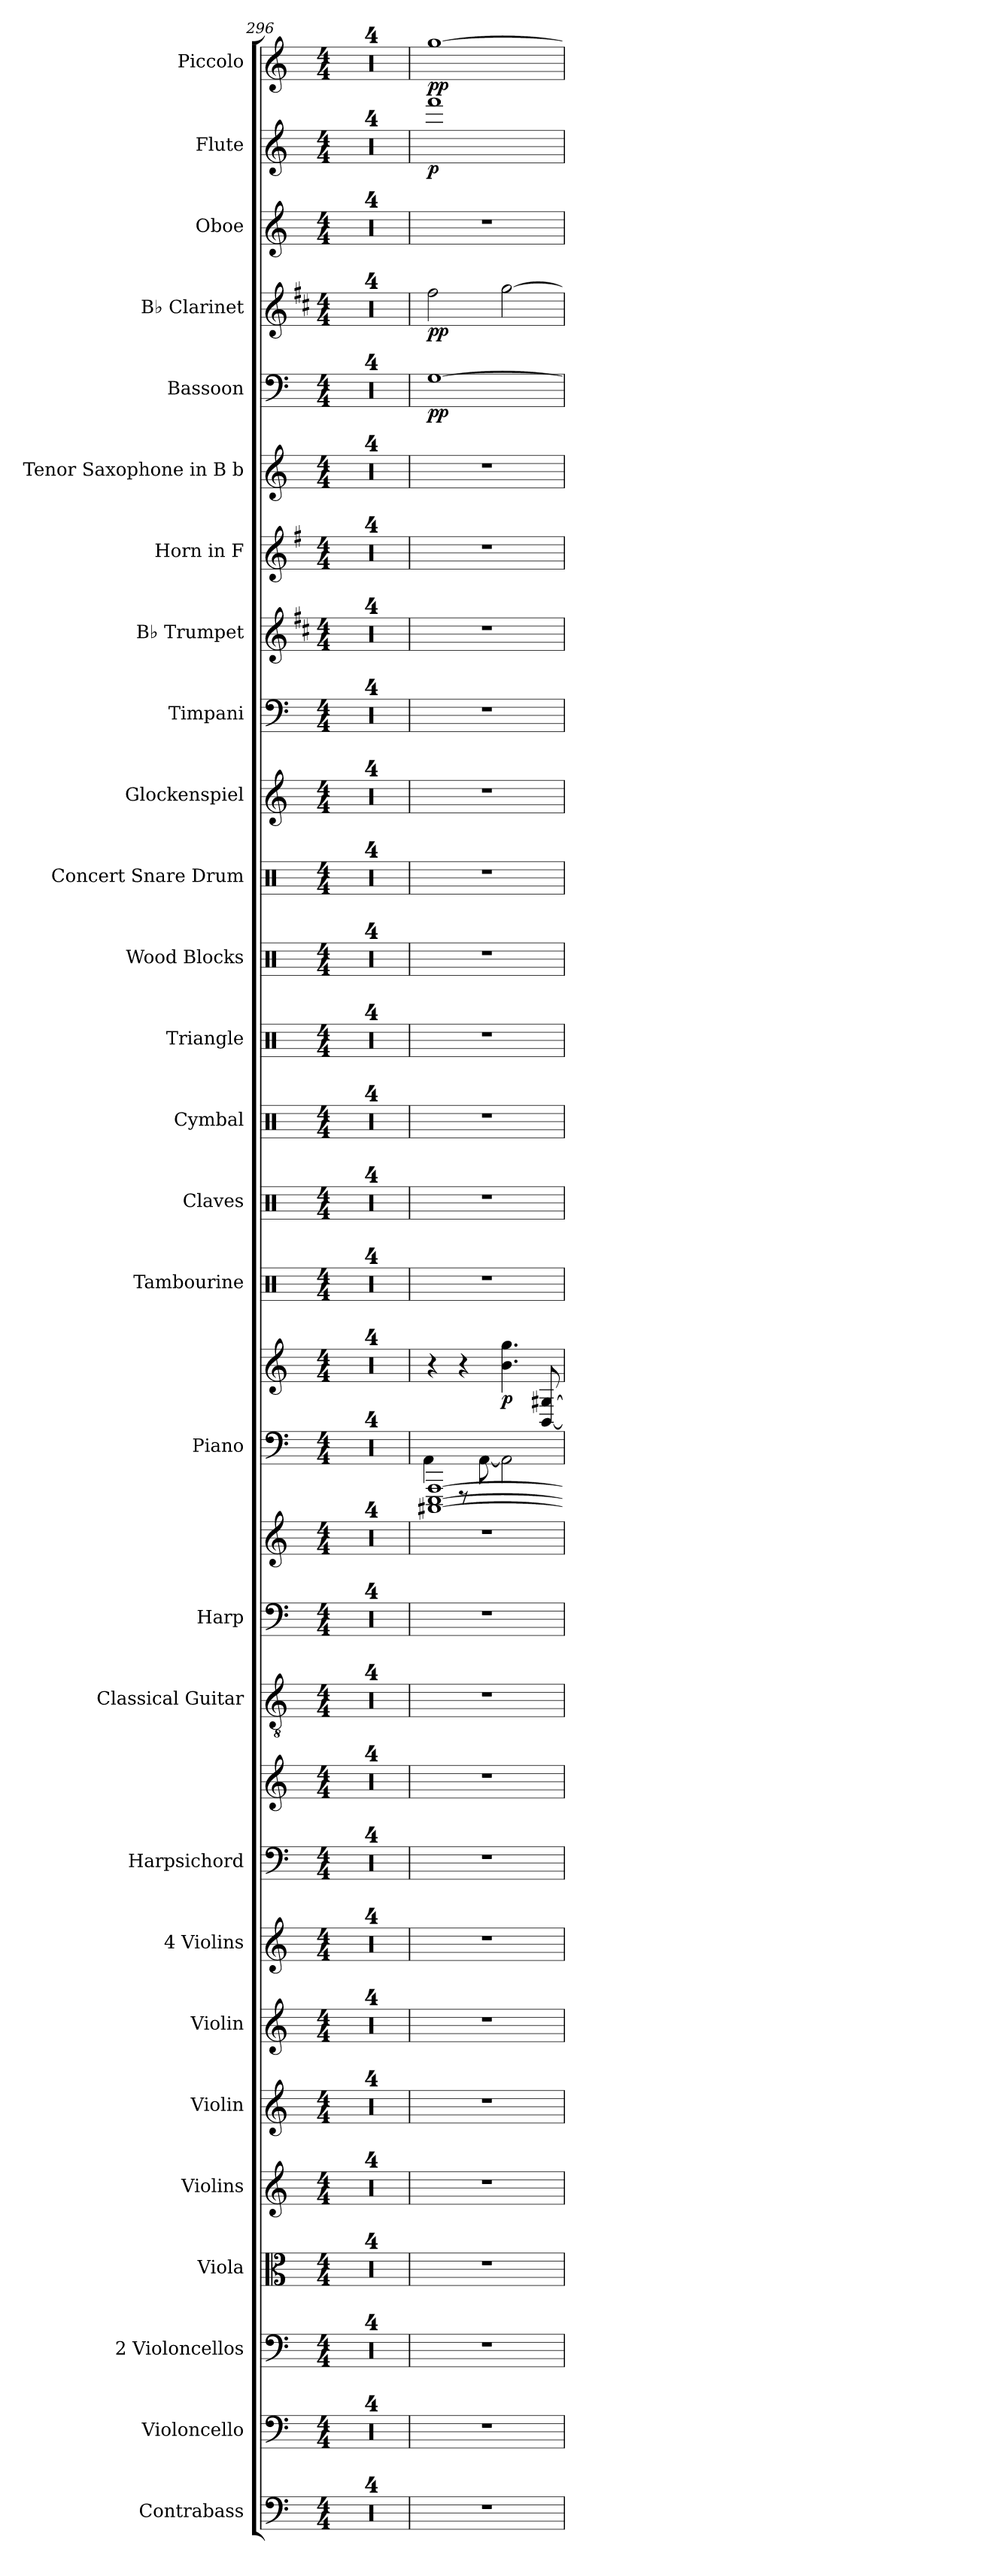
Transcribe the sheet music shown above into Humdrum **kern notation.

**kern	**kern	**kern	**kern	**kern	**kern	**kern	**kern	**kern	**kern	**kern	**kern	**kern	**kern	**kern	**dynam	**kern	**kern	**kern	**kern	**kern	**kern	**kern	**kern	**kern	**kern	**kern	**kern	**dynam	**kern	**dynam	**kern	**kern	**dynam	**kern	**dynam
*part28	*part27	*part26	*part25	*part24	*part23	*part22	*part21	*part20	*part20	*part19	*part18	*part18	*part17	*part17	*part17	*part16	*part15	*part14	*part13	*part12	*part11	*part10	*part9	*part8	*part7	*part6	*part5	*part5	*part4	*part4	*part3	*part2	*part2	*part1	*part1
*staff31	*staff30	*staff29	*staff28	*staff27	*staff26	*staff25	*staff24	*staff23	*staff22	*staff21	*staff20	*staff19	*staff18	*staff17	*staff17/18	*staff16	*staff15	*staff14	*staff13	*staff12	*staff11	*staff10	*staff9	*staff8	*staff7	*staff6	*staff5	*staff5	*staff4	*staff4	*staff3	*staff2	*staff2	*staff1	*staff1
*I"Contrabass	*I"Violoncello	*I"2 Violoncellos	*I"Viola	*I"Violins	*I"Violin	*I"Violin	*I"4 Violins	*I"Harpsichord	*	*I"Classical Guitar	*I"Harp	*	*I"Piano	*	*	*I"Tambourine	*I"Claves	*I"Cymbal	*I"Triangle	*I"Wood Blocks	*I"Concert Snare Drum	*I"Glockenspiel	*I"Timpani	*I"B♭ Trumpet	*I"Horn in F	*I"Tenor Saxophone in B b	*I"Bassoon	*	*I"B♭ Clarinet	*	*I"Oboe	*I"Flute	*	*I"Piccolo	*
*I'Cb.	*I'Vc.	*I'2 Vc.	*I'Vla.	*I'Vlns.	*I'Vln.	*I'Vln.	*I'4 Vlns.	*I'Hch.	*	*I'Guit.	*I'Hrp.	*	*I'Pno.	*	*	*I'Tamb.	*I'Clv.	*I'Cym.	*I'Trgl.	*I'Wd. Bl.	*I'Con. Sn.	*I'Glock.	*I'Timp.	*I'B♭ Tpt.	*	*I'T. Sax. Bb	*I'Bsn.	*	*I'B♭ Cl.	*	*I'Ob.	*I'Fl.	*	*I'Picc.	*
*clefF4	*clefF4	*clefF4	*clefC3	*clefG2	*clefG2	*clefG2	*clefG2	*clefF4	*clefG2	*clefGv2	*clefF4	*clefG2	*clefF4	*clefG2	*	*clefX	*clefX	*clefX	*clefX	*clefX	*clefX	*clefG2	*clefF4	*clefG2	*clefG2	*clefG2	*clefF4	*	*clefG2	*	*clefG2	*clefG2	*	*clefG2	*
*ITrd7c12	*	*	*	*	*	*	*	*	*	*	*	*	*	*	*	*	*	*	*	*	*	*ITrd-14c-24	*	*ITrd1c2	*ITrd4c7	*ITrd8c14	*	*	*ITrd1c2	*	*	*	*	*ITrd-7c-12	*
*k[]	*k[]	*k[]	*k[]	*k[]	*k[]	*k[]	*k[]	*k[]	*k[]	*k[]	*k[]	*k[]	*k[]	*k[]	*	*k[]	*k[]	*k[]	*k[]	*k[]	*k[]	*k[]	*k[]	*k[]	*k[]	*k[]	*k[]	*	*k[]	*	*k[]	*k[]	*	*k[]	*
*M4/4	*M4/4	*M4/4	*M4/4	*M4/4	*M4/4	*M4/4	*M4/4	*M4/4	*M4/4	*M4/4	*M4/4	*M4/4	*M4/4	*M4/4	*	*M4/4	*M4/4	*M4/4	*M4/4	*M4/4	*M4/4	*M4/4	*M4/4	*M4/4	*M4/4	*M4/4	*M4/4	*	*M4/4	*	*M4/4	*M4/4	*	*M4/4	*
=296	=296	=296	=296	=296	=296	=296	=296	=296	=296	=296	=296	=296	=296	=296	=296	=296	=296	=296	=296	=296	=296	=296	=296	=296	=296	=296	=296	=296	=296	=296	=296	=296	=296	=296	=296
1r	1r	1r	1r	1r	1r	1r	1r	1r	1r	1r	1r	1r	1r	1r	.	1r	1r	1r	1r	1r	1r	1r	1r	1r	1r	1r	1r	.	1r	.	1r	1r	.	1r	.
=297	=297	=297	=297	=297	=297	=297	=297	=297	=297	=297	=297	=297	=297	=297	=297	=297	=297	=297	=297	=297	=297	=297	=297	=297	=297	=297	=297	=297	=297	=297	=297	=297	=297	=297	=297
1r	1r	1r	1r	1r	1r	1r	1r	1r	1r	1r	1r	1r	1r	1r	.	1r	1r	1r	1r	1r	1r	1r	1r	1r	1r	1r	1r	.	1r	.	1r	1r	.	1r	.
!!LO:PB:g=z
=298	=298	=298	=298	=298	=298	=298	=298	=298	=298	=298	=298	=298	=298	=298	=298	=298	=298	=298	=298	=298	=298	=298	=298	=298	=298	=298	=298	=298	=298	=298	=298	=298	=298	=298	=298
1r	1r	1r	1r	1r	1r	1r	1r	1r	1r	1r	1r	1r	1r	1r	.	1r	1r	1r	1r	1r	1r	1r	1r	1r	1r	1r	1r	.	1r	.	1r	1r	.	1r	.
=299	=299	=299	=299	=299	=299	=299	=299	=299	=299	=299	=299	=299	=299	=299	=299	=299	=299	=299	=299	=299	=299	=299	=299	=299	=299	=299	=299	=299	=299	=299	=299	=299	=299	=299	=299
1r	1r	1r	1r	1r	1r	1r	1r	1r	1r	1r	1r	1r	1r	1r	.	1r	1r	1r	1r	1r	1r	1r	1r	1r	1r	1r	1r	.	1r	.	1r	1r	.	1r	.
!!LO:LB:g=z
=300	=300	=300	=300	=300	=300	=300	=300	=300	=300	=300	=300	=300	=300	=300	=300	=300	=300	=300	=300	=300	=300	=300	=300	=300	=300	=300	=300	=300	=300	=300	=300	=300	=300	=300	=300
*	*	*	*	*	*	*	*	*	*	*	*	*	*	*	*	*	*	*	*	*	*	*	*	*	*	*	*	*	*	*	*	*	*	*MM60	*
*	*	*	*	*	*	*	*	*	*	*	*	*	*^	*	*	*	*	*	*	*	*	*	*	*	*	*	*	*	*	*	*	*	*	*	*
!	!	!	!	!	!	!	!	!	!	!	!	!	!	!	!	!LO:DY:b=2	!	!	!	!	!	!	!	!	!	!	!	!	!	!	!	!	!	!	!	!
!	!	!	!	!	!	!	!	!	!	!	!	!	!	!	!	!LO:DY:n=1:b=2	!	!	!	!	!	!	!	!	!	!	!	!	!LO:DY:b	!	!LO:DY:b	!	!	!LO:DY:b	!	!LO:DY:b
1r	1r	1r	1r	1r	1r	1r	1r	1r	1r	1r	1r	1r	[1CCC#X [1EEE [1AAA	4AA\	4r	mf mf	1r	1r	1r	1r	1r	1r	1r	1r	1r	1r	1r	[1G	pp	2ee\	pp	1r	1fff	p	[1ggg	pp
.	.	.	.	.	.	.	.	.	.	.	.	.	.	8r	4r	.	.	.	.	.	.	.	.	.	.	.	.	.	.	.	.	.	.	.	.	.
.	.	.	.	.	.	.	.	.	.	.	.	.	.	[8AA\	.	.	.	.	.	.	.	.	.	.	.	.	.	.	.	.	.	.	.	.	.	.
!	!	!	!	!	!	!	!	!	!	!	!	!	!	!	!	!LO:DY:n=2:b	!	!	!	!	!	!	!	!	!	!	!	!	!	!	!	!	!	!	!	!
.	.	.	.	.	.	.	.	.	.	.	.	.	.	2AA\]	4.b\ 4.gg\	p	.	.	.	.	.	.	.	.	.	.	.	.	.	[2ff\	.	.	.	.	.	.
.	.	.	.	.	.	.	.	.	.	.	.	.	.	.	[8BB/ [8G#X/	.	.	.	.	.	.	.	.	.	.	.	.	.	.	.	.	.	.	.	.	.
*	*	*	*	*	*	*	*	*	*	*	*	*	*v	*v	*	*	*	*	*	*	*	*	*	*	*	*	*	*	*	*	*	*	*	*	*	*
=	=	=	=	=	=	=	=	=	=	=	=	=	=	=	=	=	=	=	=	=	=	=	=	=	=	=	=	=	=	=	=	=	=	=	=
*-	*-	*-	*-	*-	*-	*-	*-	*-	*-	*-	*-	*-	*-	*-	*-	*-	*-	*-	*-	*-	*-	*-	*-	*-	*-	*-	*-	*-	*-	*-	*-	*-	*-	*-	*-
